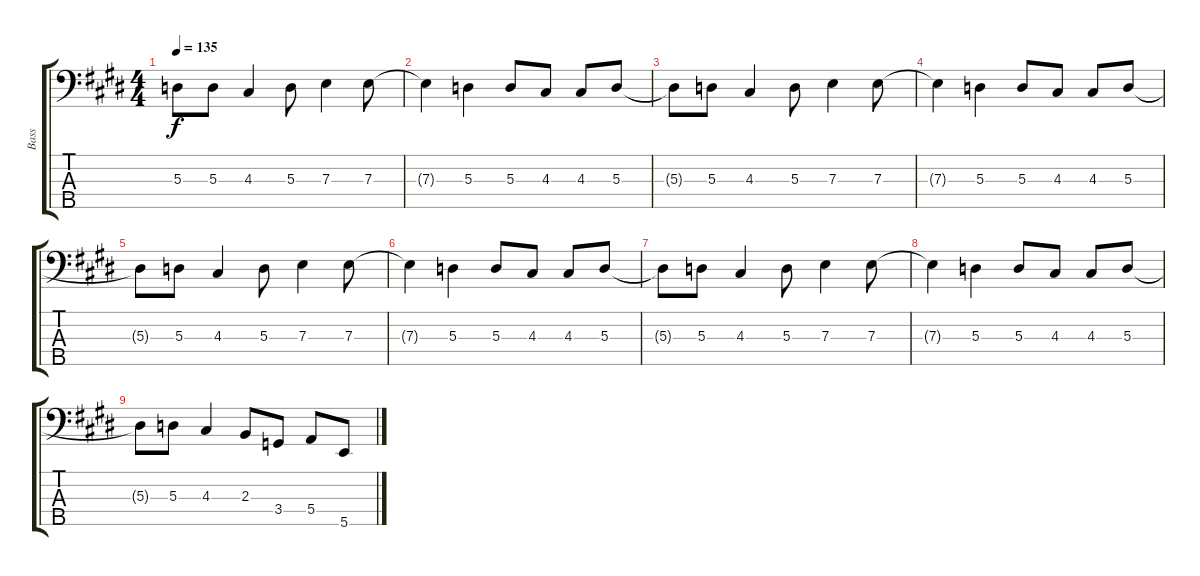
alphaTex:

\track ("Bass" "Bass") {instrument electricbassfinger}
\staff {score tabs}
\tuning (G2 D2 A1 E1 B0) {hide}
\ts (4 4)
\tempo 135
\clef f4
\ks e
5.3{t}.8{dy f} 5.3.8 4.3.4 5.3.8 7.3.4 7.3.8 |
7.3{t}.4 5.3.4 5.3.8 4.3.8 4.3.8 5.3.8 |
5.3{t}.8 5.3.8 4.3.4 5.3.8 7.3.4 7.3.8 |
7.3{t}.4 5.3.4 5.3.8 4.3.8 4.3.8 5.3.8 |
5.3{t}.8 5.3.8 4.3.4 5.3.8 7.3.4 7.3.8 |
7.3{t}.4 5.3.4 5.3.8 4.3.8 4.3.8 5.3.8 |
5.3{t}.8 5.3.8 4.3.4 5.3.8 7.3.4 7.3.8 |
7.3{t}.4 5.3.4 5.3.8 4.3.8 4.3.8 5.3.8 |
5.3{t}.8 5.3.8 4.3.4 2.3.8 3.4.8 5.4.8 5.5.8
